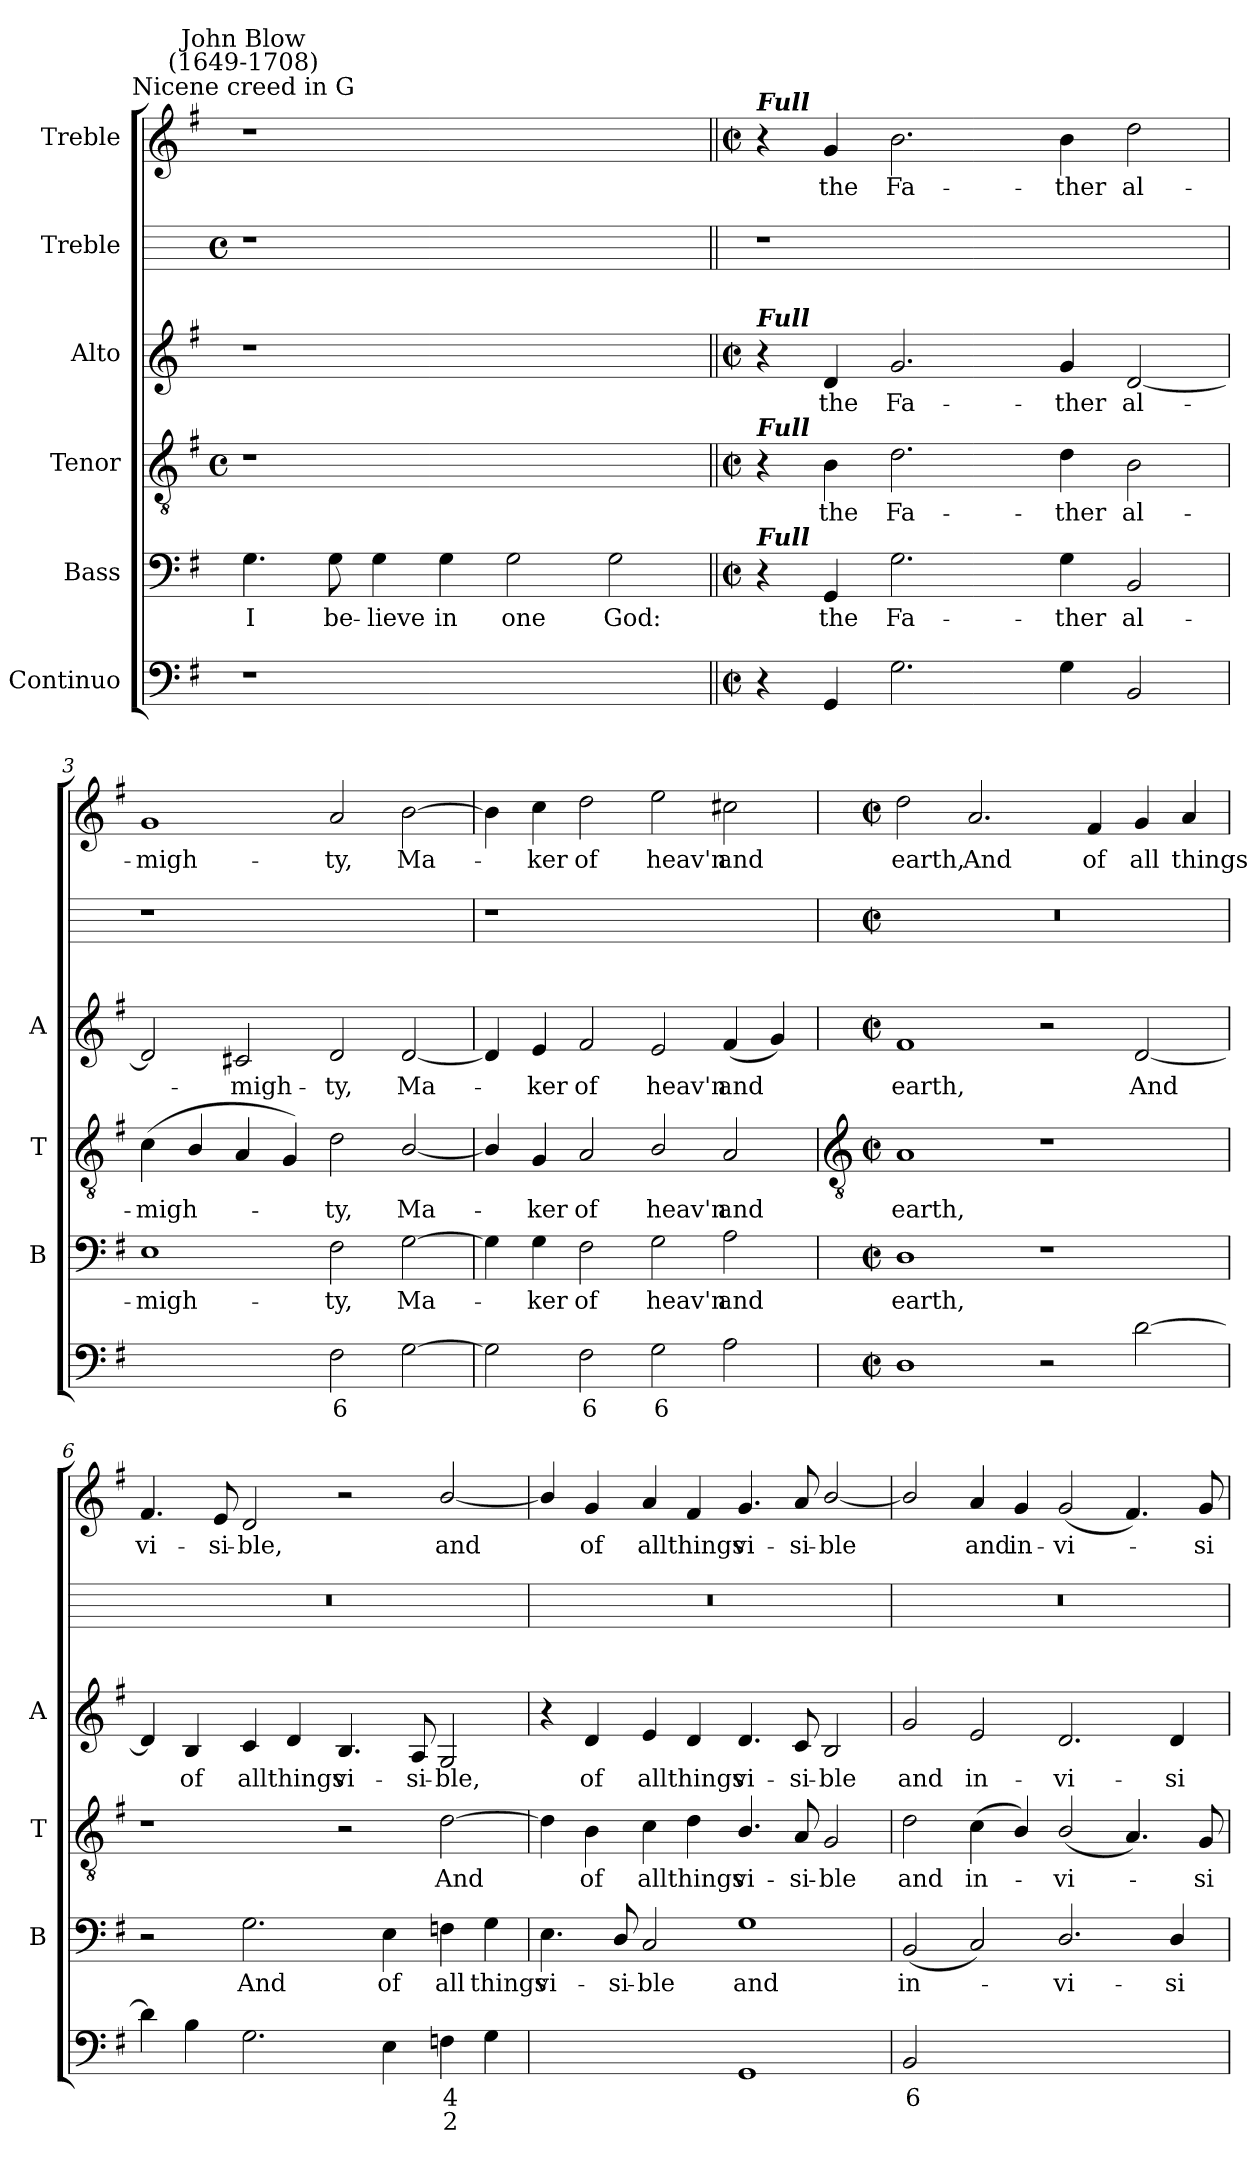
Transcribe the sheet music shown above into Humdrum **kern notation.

**kern	**text	**text	**kern	**text	**kern	**text	**kern	**text	**kern	**kern	**text
*part6	*part6	*part6	*part5	*part5	*part4	*part4	*part3	*part3	*part2	*part1	*part1
*staff6	*staff6	*staff6	*staff5	*staff5	*staff4	*staff4	*staff3	*staff3	*staff2	*staff1	*staff1
*I"Continuo	*	*	*I"Bass	*	*I"Tenor	*	*I"Alto	*	*I"Treble	*I"Treble	*
*	*	*	*I'B	*	*I'T	*	*I'A	*	*	*	*
*clefF4	*	*	*clefF4	*	*clefGv2	*	*clefG2	*	*	*clefG2	*
*k[f#]	*	*	*k[f#]	*	*k[f#]	*	*k[f#]	*	*	*k[f#]	*
*G:	*	*	*G:	*	*G:	*	*G:	*	*	*G:	*
*	*	*	*	*	*M4/4	*	*	*	*M4/4	*	*
*	*	*	*	*	*met(c)	*	*	*	*met(c)	*	*
=1	=1	=1	=1	=1	=1	=1	=1	=1	=1	=1	=1
!	!	!	!	!	!	!	!	!	!	!LO:TX:a:cj:t=Nicene creed in G	!
!	!	!	!	!	!	!	!	!	!	!LO:TX:a:cj:t=John Blow\n(1649-1708)	!
!	!	!	!	!LO:LY:b	!	!	!	!	!	!	!
1r	.	.	4.G	I	1r	.	1r	.	1r	1r	.
!	!	!	!	!LO:LY:b	!	!	!	!	!	!	!
.	.	.	8G	be-	.	.	.	.	.	.	.
!	!	!	!	!LO:LY:b	!	!	!	!	!	!	!
.	.	.	4G	-lieve	.	.	.	.	.	.	.
!	!	!	!	!LO:LY:b	!	!	!	!	!	!	!
.	.	.	4G	in	.	.	.	.	.	.	.
!	!	!	!	!LO:LY:b	!	!	!	!	!	!	!
1ryy	.	.	2G	one	1ryy	.	1ryy	.	1ryy	1ryy	.
!	!	!	!	!LO:LY:b	!	!	!	!	!	!	!
.	.	.	2G	God:	.	.	.	.	.	.	.
=2||	=2||	=2||	=2||	=2||	=2||	=2||	=2||	=2||	=2||	=2||	=2||
*M4/2	*	*	*M4/2	*	*M4/2	*	*M4/2	*	*	*M4/2	*
*met(c|)	*	*	*met(c|)	*	*met(c|)	*	*met(c|)	*	*	*met(c|)	*
!	!	!	!	!	!	!	!	!	!	!LO:TX:a:Bi:t=Full	!
!	!	!	!	!	!	!	!LO:TX:a:Bi:t=Full	!	!	!	!
!	!	!	!	!	!LO:TX:a:Bi:t=Full	!	!	!	!	!	!
!	!	!	!LO:TX:a:Bi:t=Full	!	!	!	!	!	!	!	!
4r	.	.	4r	.	4r	.	4r	.	1r	4r	.
!	!	!	!	!LO:LY:b	!	!LO:LY:b	!	!LO:LY:b	!	!	!LO:LY:b
4GG	.	.	4GG	the	4B	the	4d	the	.	4g	the
!	!	!	!	!LO:LY:b	!	!LO:LY:b	!	!LO:LY:b	!	!	!LO:LY:b
2.G	.	.	2.G	Fa-	2.d	Fa-	2.g	Fa-	.	2.b	Fa-
.	.	.	.	.	.	.	.	.	1ryy	.	.
!	!	!	!	!LO:LY:b	!	!LO:LY:b	!	!LO:LY:b	!	!	!LO:LY:b
4G	.	.	4G	-ther	4d	-ther	4g	-ther	.	4b	-ther
!	!	!	!	!LO:LY:b	!	!LO:LY:b	!	!LO:LY:b	!	!	!LO:LY:b
2BB	.	.	2BB	al-	2B	al-	[2d	al-	.	2dd	al-
=3	=3	=3	=3	=3	=3	=3	=3	=3	=3	=3	=3
!	!LO:LY:b	!	!	!LO:LY:b	!	!LO:LY:b	!	!	!	!	!LO:LY:b
[2Eyy	7	.	1E	-migh-	(<4c	-migh-	2d]	.	1r	1g	-migh-
.	.	.	.	.	4B/	.	.	.	.	.	.
!	!LO:LY:b	!	!	!	!	!	!	!LO:LY:b	!	!	!
2Eyy]	6	.	.	.	4A	.	2c#X	migh-	.	.	.
.	.	.	.	.	4G)	.	.	.	.	.	.
!	!LO:LY:b	!	!	!LO:LY:b	!	!LO:LY:b	!	!LO:LY:b	!	!	!LO:LY:b
2F#	6	.	2F#	-ty,	2d	ty,	2d	-ty,	1ryy	2a	-ty,
!	!	!	!	!LO:LY:b	!	!LO:LY:b	!	!LO:LY:b	!	!	!LO:LY:b
[2G	.	.	[2G	Ma-	[2B/	Ma-	[2d	Ma-	.	[2b	Ma-
=4	=4	=4	=4	=4	=4	=4	=4	=4	=4	=4	=4
2G]	.	.	4G]	.	4B/]	.	4d]	.	1r	4b]	.
!	!	!	!	!LO:LY:b	!	!LO:LY:b	!	!LO:LY:b	!	!	!LO:LY:b
.	.	.	4G	ker	4G	ker	4e	ker	.	4cc	ker
!	!LO:LY:b	!	!	!LO:LY:b	!	!LO:LY:b	!	!LO:LY:b	!	!	!LO:LY:b
2F#	6	.	2F#	of	2A	of	2f#	of	.	2dd	of
!	!LO:LY:b	!	!	!LO:LY:b	!	!LO:LY:b	!	!LO:LY:b	!	!	!LO:LY:b
2G	6	.	2G	heav'n	2B/	heav'n	2e	heav'n	1ryy	2ee	heav'n
!	!	!	!	!LO:LY:b	!	!LO:LY:b	!	!LO:LY:b	!	!	!LO:LY:b
2A	.	.	2A	and	2A	and	(<4f#	and	.	2cc#X	and
.	.	.	.	.	.	.	4g)	.	.	.	.
!!LO:LB:g=z
=5	=5	=5	=5	=5	=5	=5	=5	=5	=5	=5	=5
*	*	*	*	*	*clefGv2	*	*	*	*	*	*
*M4/2	*	*	*M4/2	*	*M4/2	*	*M4/2	*	*M4/2	*M4/2	*
*met(c|)	*	*	*met(c|)	*	*met(c|)	*	*met(c|)	*	*met(c|)	*met(c|)	*
!	!	!	!	!LO:LY:b	!	!LO:LY:b	!	!LO:LY:b	!	!	!LO:LY:b
1D	.	.	1D	earth,	1A	earth,	1f#	earth,	0r	2dd	earth,
!	!	!	!	!	!	!	!	!	!	!	!LO:LY:b
.	.	.	.	.	.	.	.	.	.	2.a	And
2r	.	.	1r	.	1r	.	2r	.	.	.	.
!	!	!	!	!	!	!	!	!	!	!	!LO:LY:b
.	.	.	.	.	.	.	.	.	.	4f#	of
!	!	!	!	!	!	!	!	!LO:LY:b	!	!	!LO:LY:b
[2d	.	.	.	.	.	.	[2d	And	.	4g	all
!	!	!	!	!	!	!	!	!	!	!	!LO:LY:b
.	.	.	.	.	.	.	.	.	.	4a	things
=6	=6	=6	=6	=6	=6	=6	=6	=6	=6	=6	=6
!	!	!	!	!	!	!	!	!	!	!	!LO:LY:b
4d]	.	.	2r	.	1r	.	4d]	.	0r	4.f#	vi-
!	!	!	!	!	!	!	!	!LO:LY:b	!	!	!
4B	.	.	.	.	.	.	4B	of	.	.	.
!	!	!	!	!	!	!	!	!	!	!	!LO:LY:b
.	.	.	.	.	.	.	.	.	.	8e	-si-
!	!	!	!	!LO:LY:b	!	!	!	!LO:LY:b	!	!	!LO:LY:b
2.G	.	.	2.G	And	.	.	4c	all	.	2d	-ble,
!	!	!	!	!	!	!	!	!LO:LY:b	!	!	!
.	.	.	.	.	.	.	4d	things	.	.	.
!	!	!	!	!	!	!	!	!LO:LY:b	!	!	!
.	.	.	.	.	2r	.	4.B	vi-	.	2r	.
!	!	!	!	!LO:LY:b	!	!	!	!	!	!	!
4E	.	.	4E	of	.	.	.	.	.	.	.
!	!	!	!	!	!	!	!	!LO:LY:b	!	!	!
.	.	.	.	.	.	.	8A	-si-	.	.	.
!	!LO:LY:b	!LO:LY:b	!	!LO:LY:b	!	!LO:LY:b	!	!LO:LY:b	!	!	!LO:LY:b
4Fn	4	2	4Fn	all	[2d	And	2G	-ble,	.	[2b/	and
!	!	!	!	!LO:LY:b	!	!	!	!	!	!	!
4G	.	.	4G	things	.	.	.	.	.	.	.
=7	=7	=7	=7	=7	=7	=7	=7	=7	=7	=7	=7
!	!LO:LY:b	!	!	!LO:LY:b	!	!	!	!	!	!	!
[4Eyy	7	.	4.E	vi-	4d]	.	4r	.	0r	4b/]	.
!	!LO:LY:b	!	!	!	!	!LO:LY:b	!	!LO:LY:b	!	!	!LO:LY:b
8E\Lyy]	5	.	.	.	4B	of	4d	of	.	4g	of
!	!	!	!	!LO:LY:b	!	!	!	!	!	!	!
8D\J	.	.	8D/	-si-	.	.	.	.	.	.	.
!	!LO:LY:b	!	!	!LO:LY:b	!	!LO:LY:b	!	!LO:LY:b	!	!	!LO:LY:b
[4Cyy	6	.	2C	-ble	4c	all	4e	all	.	4a	all
!	!LO:LY:b	!LO:LY:b	!	!	!	!LO:LY:b	!	!LO:LY:b	!	!	!LO:LY:b
4Cyy]	4	2	.	.	4d	things	4d	things	.	4f#	things
!	!	!	!	!LO:LY:b	!	!LO:LY:b	!	!LO:LY:b	!	!	!LO:LY:b
1GG	.	.	1G	and	4.B/	vi-	4.d	vi-	.	4.g	vi-
!	!	!	!	!	!	!LO:LY:b	!	!LO:LY:b	!	!	!LO:LY:b
.	.	.	.	.	8A	-si-	8c	-si-	.	8a	-si-
!	!	!	!	!	!	!LO:LY:b	!	!LO:LY:b	!	!	!LO:LY:b
.	.	.	.	.	2G	-ble	2B	-ble	.	[2b/	-ble
=8	=8	=8	=8	=8	=8	=8	=8	=8	=8	=8	=8
!	!LO:LY:b	!	!	!LO:LY:b	!	!LO:LY:b	!	!LO:LY:b	!	!	!
2BB	6	.	(<2BB	in-	2d	and	2g	and	0r	2b/]	.
!	!LO:LY:b	!	!	!	!	!LO:LY:b	!	!LO:LY:b	!	!	!LO:LY:b
[4Cyy	6	.	2C)	.	(<4c	in-	2e	in-	.	4a	and
!	!LO:LY:b	!	!	!	!	!	!	!	!	!	!LO:LY:b
4Cyy]	5	.	.	.	4B/)	.	.	.	.	4g	in-
!	!LO:LY:b	!LO:LY:b	!	!LO:LY:b	!	!LO:LY:b	!	!LO:LY:b	!	!	!LO:LY:b
[2D/yy	6	4	2.D/	vi-	(<2B/	vi-	2.d	-vi-	.	(<2g	-vi-
!	!LO:LY:b	!LO:LY:b	!	!	!	!	!	!	!	!	!
2Dyy]	5	3	.	.	4.A)	.	.	.	.	4.f#)	.
!	!	!	!	!LO:LY:b	!	!	!	!LO:LY:b	!	!	!
.	.	.	4D/	-si-	.	.	4d	-si-	.	.	.
!	!	!	!	!	!	!LO:LY:b	!	!	!	!	!LO:LY:b
.	.	.	.	.	8G	si-	.	.	.	8g	si-
=	=	=	=	=	=	=	=	=	=	=	=
*-	*-	*-	*-	*-	*-	*-	*-	*-	*-	*-	*-
